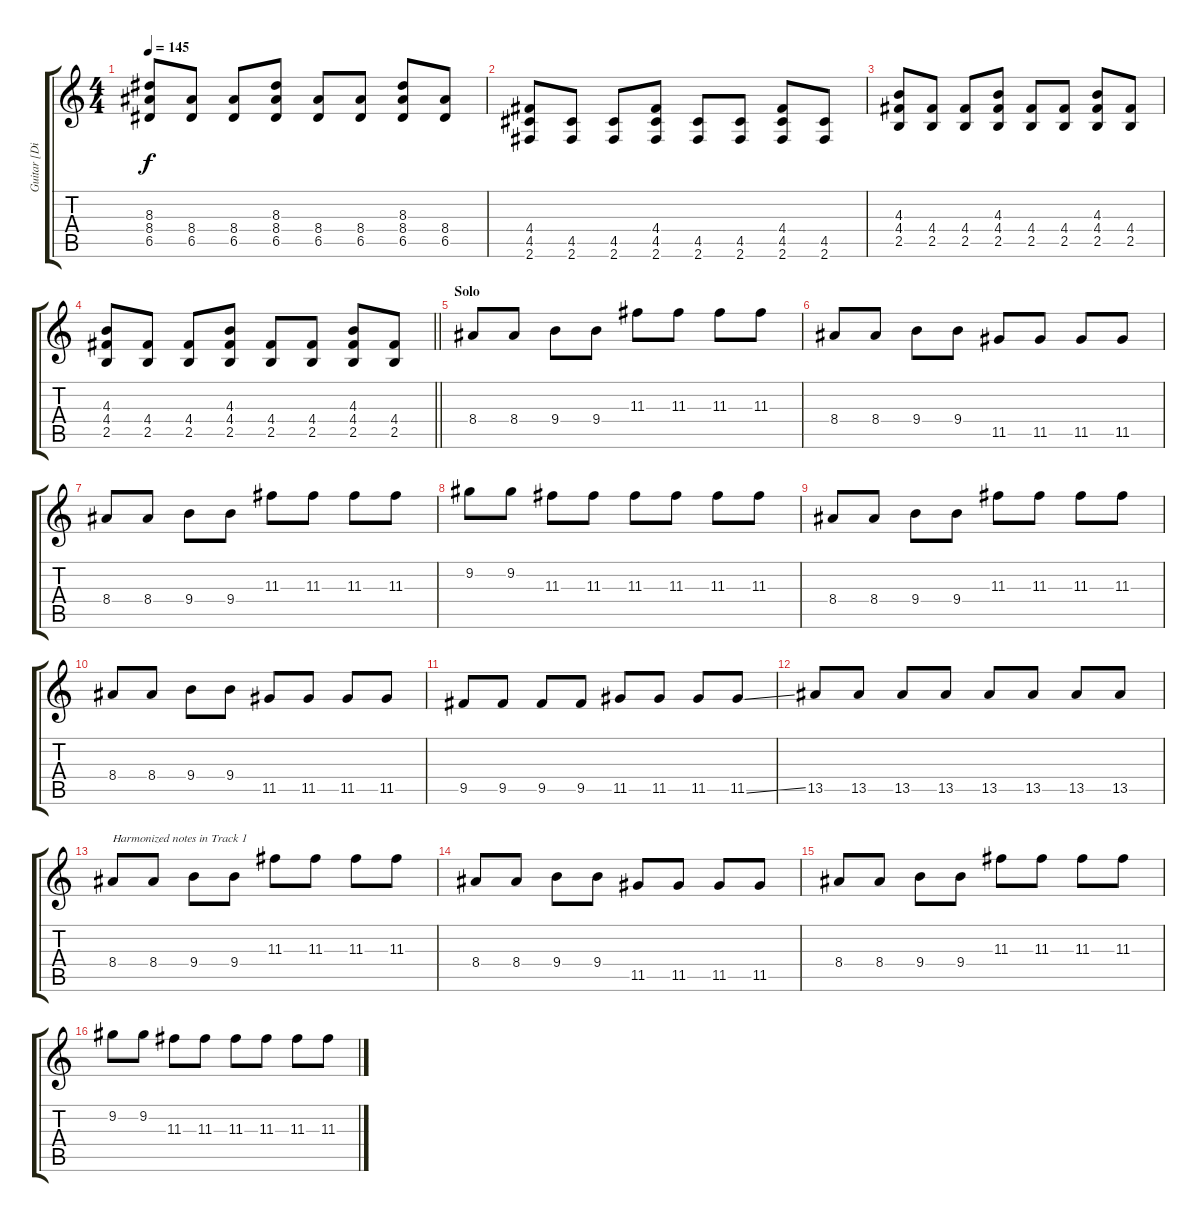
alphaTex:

\track ("Guitar [Distorted]" "Guitar [Di") {instrument distortionguitar}
\staff {score tabs}
\tuning (E4 B3 G3 D3 A2 E2) {hide}
\ts (4 4)
\tempo 145
\clef g2
\ks c
(8.3 8.4 6.5).8{dy f} (8.4 6.5).8 (8.4 6.5).8 (8.3 8.4 6.5).8 (8.4 6.5).8 (8.4 6.5).8 (8.3 8.4 6.5).8 (8.4 6.5).8 |
(4.4 4.5 2.6).8 (4.5 2.6).8 (4.5 2.6).8 (4.4 4.5 2.6).8 (4.5 2.6).8 (4.5 2.6).8 (4.4 4.5 2.6).8 (4.5 2.6).8 |
(4.3 4.4 2.5).8 (4.4 2.5).8 (4.4 2.5).8 (4.3 4.4 2.5).8 (4.4 2.5).8 (4.4 2.5).8 (4.3 4.4 2.5).8 (4.4 2.5).8 |
\barLineRight lightlight
(4.3 4.4 2.5).8 (4.4 2.5).8 (4.4 2.5).8 (4.3 4.4 2.5).8 (4.4 2.5).8 (4.4 2.5).8 (4.3 4.4 2.5).8 (4.4 2.5).8 |
\section ("" "Solo")
8.4.8{instrument distortionguitar} 8.4.8 9.4.8 9.4.8 11.3.8 11.3.8 11.3.8 11.3.8 |
8.4.8 8.4.8 9.4.8 9.4.8 11.5.8 11.5.8 11.5.8 11.5.8 |
8.4.8 8.4.8 9.4.8 9.4.8 11.3.8 11.3.8 11.3.8 11.3.8 |
9.2.8 9.2.8 11.3.8 11.3.8 11.3.8 11.3.8 11.3.8 11.3.8 |
8.4.8 8.4.8 9.4.8 9.4.8 11.3.8 11.3.8 11.3.8 11.3.8 |
8.4.8 8.4.8 9.4.8 9.4.8 11.5.8 11.5.8 11.5.8 11.5.8 |
9.5.8 9.5.8 9.5.8 9.5.8 11.5.8 11.5.8 11.5.8 11.5{ss}.8 |
13.5.8 13.5.8 13.5.8 13.5.8 13.5.8 13.5.8 13.5.8 13.5.8 |
8.4.8{txt "Harmonized notes in Track 1"} 8.4.8 9.4.8 9.4.8 11.3.8 11.3.8 11.3.8 11.3.8 |
8.4.8 8.4.8 9.4.8 9.4.8 11.5.8 11.5.8 11.5.8 11.5.8 |
8.4.8 8.4.8 9.4.8 9.4.8 11.3.8 11.3.8 11.3.8 11.3.8 |
9.2.8 9.2.8 11.3.8 11.3.8 11.3.8 11.3.8 11.3.8 11.3.8
